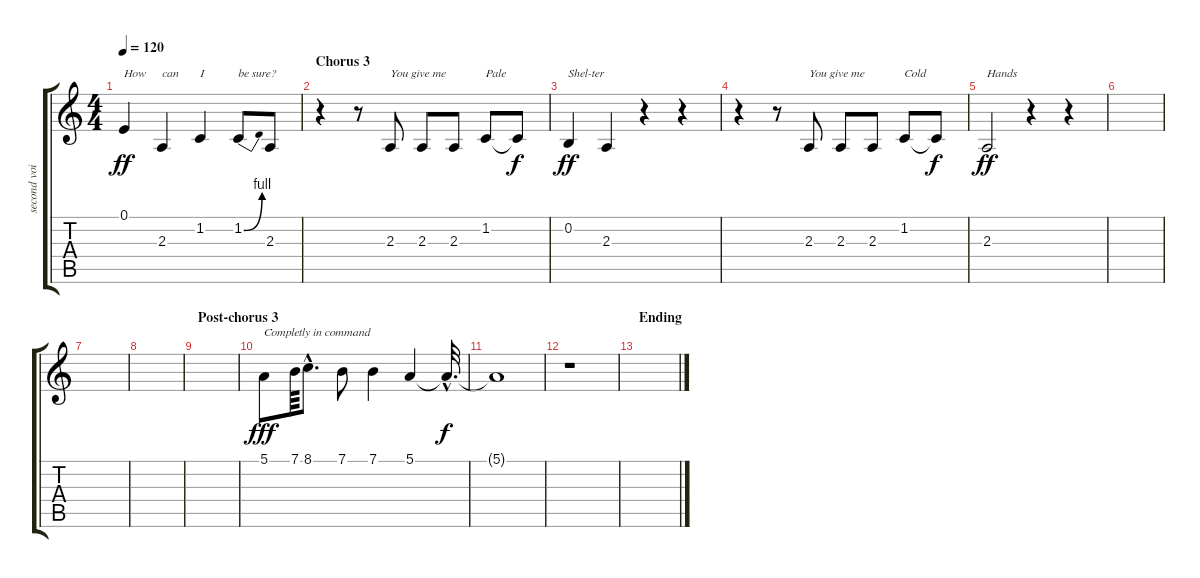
\track ("second voice" "second voi") {instrument voiceoohs}
\staff {score tabs}
\tuning (E4 B3 G3 D3 A2 E2) {hide}
\ts (4 4)
\tempo 120
\clef g2
\ks c
0.1.4{txt "How" dy ff} 2.3.4{txt "can"} 1.2.4{txt "I"} 1.2{be (bend 0 0 60 4)}.8{txt "be sure?"} 2.3.8 |
\section ("" "Chorus 3")
r.4 r.8 2.3.8{txt "You give me "} 2.3.8 2.3.8 1.2.8{txt "Pale"} 1.2{t}.8{dy f} |
0.2.4{txt "Shel-ter" dy ff} 2.3.4 r.4 r.4 |
r.4 r.8 2.3.8{txt "You give me "} 2.3.8 2.3.8 1.2.8{txt "Cold"} 1.2{t}.8{dy f} |
2.3.2{txt "Hands" dy ff} r.4 r.4 |
|
|
|
\section ("" "Post-chorus 3")
|
5.1.8{txt "Completly in command" dy fff} 7.1.64 8.1{hac}.8{d} 7.1.8 7.1.4 5.1.4 5.1{hac t}.32{d dy f} |
5.1{t}.1 |
r.1 |
\section ("" "Ending")
